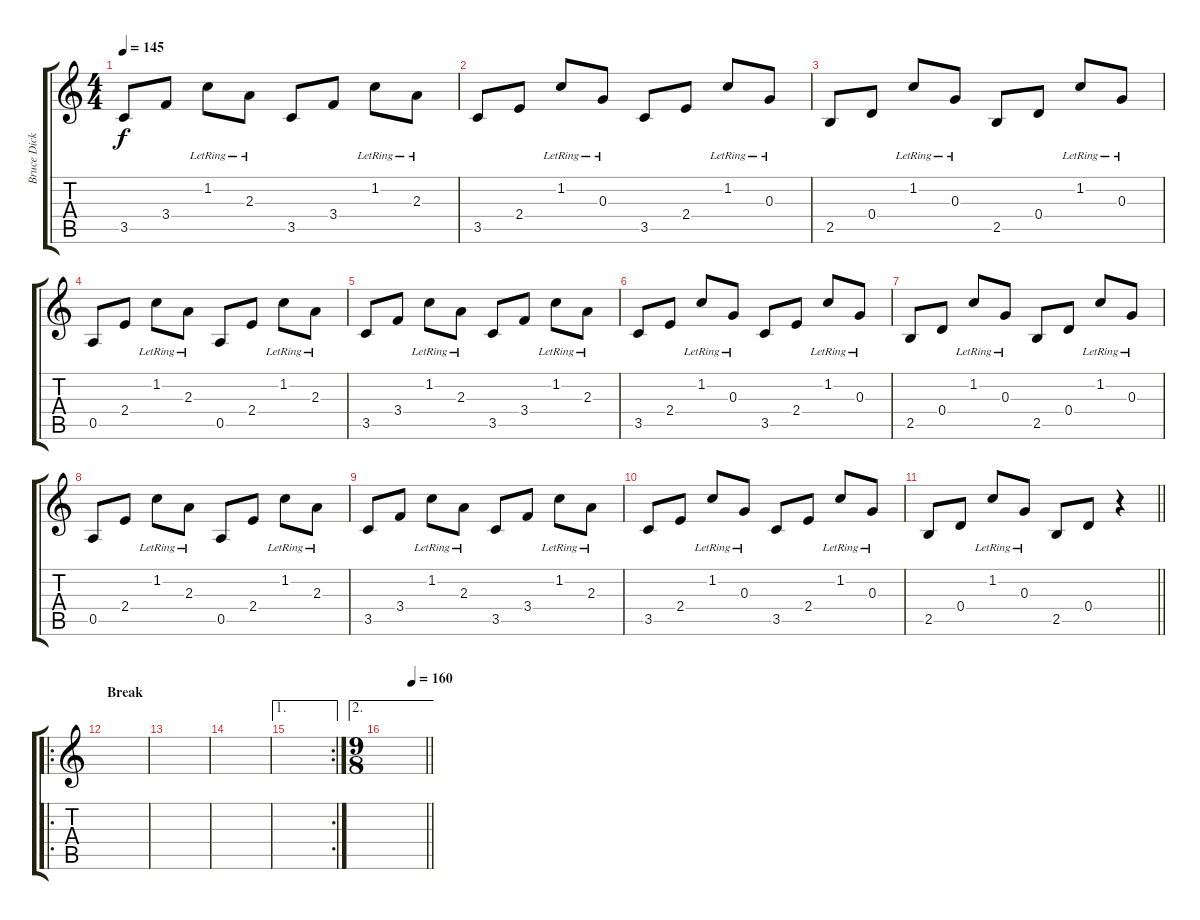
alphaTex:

\track ("Bruce Dickinson" "Bruce Dick") {instrument acousticguitarsteel}
\staff {score tabs}
\tuning (E4 B3 G3 D3 A2 E2) {hide}
\ts (4 4)
\tempo 145
\clef g2
\ks c
3.5.8{dy f} 3.4.8 1.2{lr}.8 2.3{lr}.8 3.5.8 3.4.8 1.2{lr}.8 2.3{lr}.8 |
3.5.8 2.4.8 1.2{lr}.8 0.3{lr}.8 3.5.8 2.4.8 1.2{lr}.8 0.3{lr}.8 |
2.5.8 0.4.8 1.2{lr}.8 0.3{lr}.8 2.5.8 0.4.8 1.2{lr}.8 0.3{lr}.8 |
0.5.8 2.4.8 1.2{lr}.8 2.3{lr}.8 0.5.8 2.4.8 1.2{lr}.8 2.3{lr}.8 |
3.5.8 3.4.8 1.2{lr}.8 2.3{lr}.8 3.5.8 3.4.8 1.2{lr}.8 2.3{lr}.8 |
3.5.8 2.4.8 1.2{lr}.8 0.3{lr}.8 3.5.8 2.4.8 1.2{lr}.8 0.3{lr}.8 |
2.5.8 0.4.8 1.2{lr}.8 0.3{lr}.8 2.5.8 0.4.8 1.2{lr}.8 0.3{lr}.8 |
0.5.8 2.4.8 1.2{lr}.8 2.3{lr}.8 0.5.8 2.4.8 1.2{lr}.8 2.3{lr}.8 |
3.5.8 3.4.8 1.2{lr}.8 2.3{lr}.8 3.5.8 3.4.8 1.2{lr}.8 2.3{lr}.8 |
3.5.8 2.4.8 1.2{lr}.8 0.3{lr}.8 3.5.8 2.4.8 1.2{lr}.8 0.3{lr}.8 |
\barLineRight lightlight
2.5.8 0.4.8 1.2{lr}.8 0.3{lr}.8 2.5.8 0.4.8 r.4 |
\ro
\section ("" "Break")
|
|
|
\ae 1
\rc 2
|
\ae 2
\ts (9 8)
\tempo (160 0.6666666666666666)
\barLineRight lightlight
